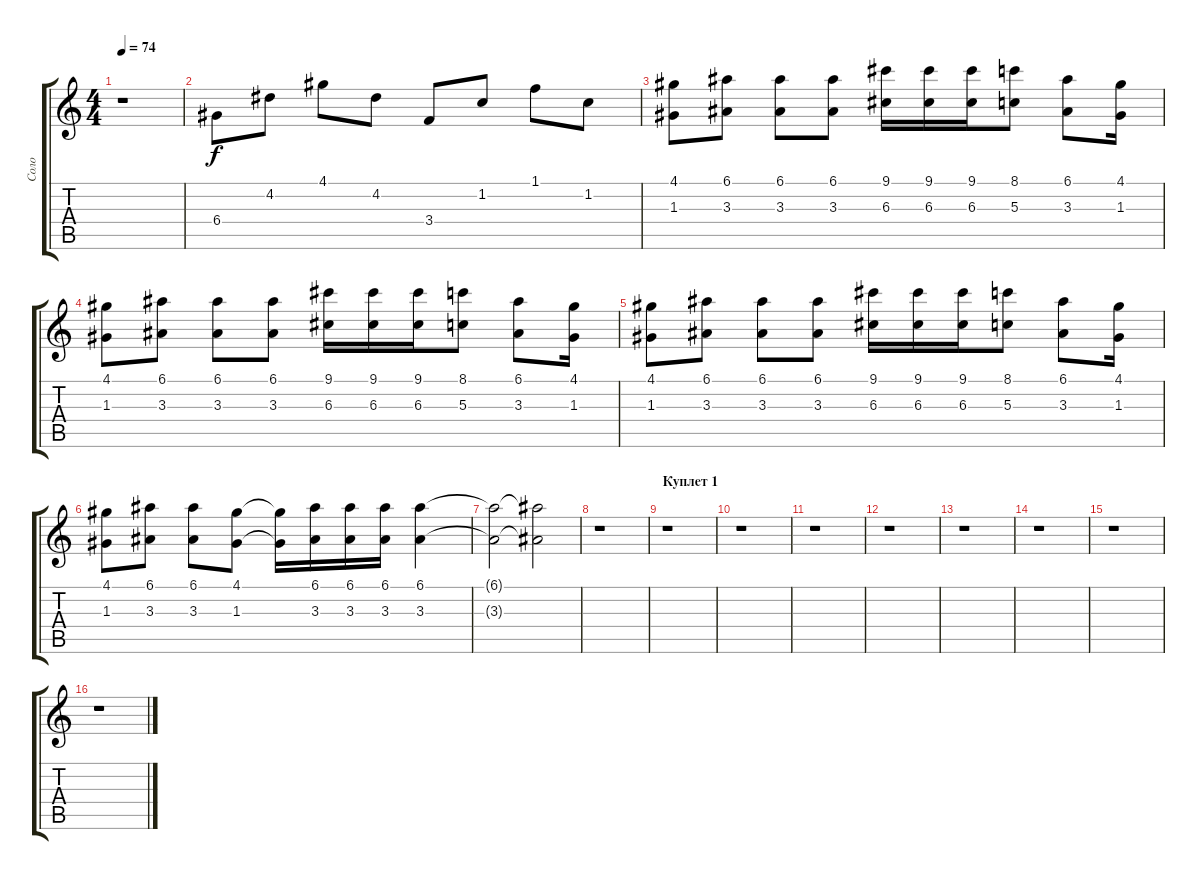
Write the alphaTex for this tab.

\track ("Соло" "Соло") {instrument distortionguitar}
\staff {score tabs}
\tuning (E4 B3 G3 D3 A2 E2) {hide}
\ts (4 4)
\tempo 74
\clef g2
\ks c
r.1{dy f} |
6.4.8 4.2.8 4.1.8 4.2.8 3.4.8 1.2.8 1.1.8 1.2.8 |
(4.1 1.3).8 (6.1 3.3).8 (6.1 3.3).8 (6.1 3.3).8 (9.1 6.3).16 (9.1 6.3).16 (9.1 6.3).16 (8.1 5.3).8 (6.1 3.3).8 (4.1 1.3).16 |
(4.1 1.3).8 (6.1 3.3).8 (6.1 3.3).8 (6.1 3.3).8 (9.1 6.3).16 (9.1 6.3).16 (9.1 6.3).16 (8.1 5.3).8 (6.1 3.3).8 (4.1 1.3).16 |
(4.1 1.3).8 (6.1 3.3).8 (6.1 3.3).8 (6.1 3.3).8 (9.1 6.3).16 (9.1 6.3).16 (9.1 6.3).16 (8.1 5.3).8 (6.1 3.3).8 (4.1 1.3).16 |
(4.1 1.3).8 (6.1 3.3).8 (6.1 3.3).8 (4.1 1.3).8 (4.1{t} 1.3{t}).16 (6.1 3.3).16 (6.1 3.3).16 (6.1 3.3).16 (6.1 3.3).4 |
(6.1{t} 3.3{t}).2 (6.1{t} 3.3{t}).2 |
r.1 |
\section ("" "Куплет 1")
r.1 |
r.1 |
r.1 |
r.1 |
r.1 |
r.1 |
r.1 |
r.1
